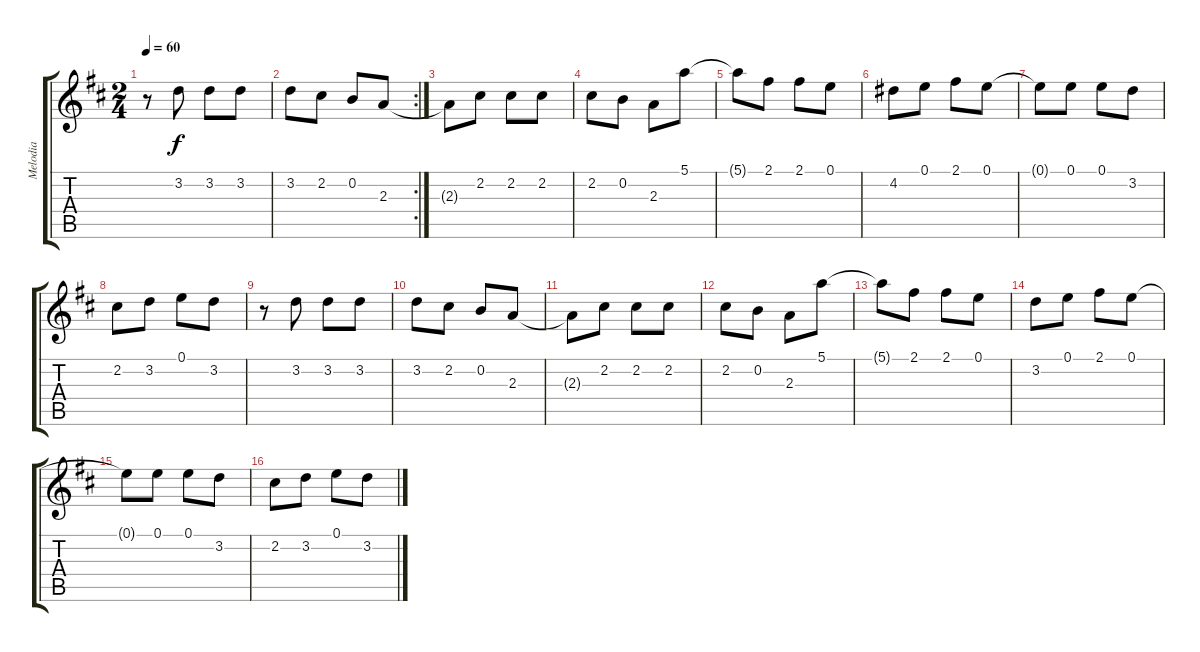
\track ("Melodia" "Melodia") {instrument acousticguitarnylon}
\staff {score tabs}
\tuning (E4 B3 G3 D3 A2 E2) {hide}
\ts (2 4)
\tempo 60
\clef g2
\ks d
r.8{dy f} 3.2.8 3.2.8 3.2.8 |
\rc 2
3.2.8 2.2.8 0.2.8 2.3.8 |
2.3{t}.8 2.2.8 2.2.8 2.2.8 |
2.2.8 0.2.8 2.3.8 5.1.8 |
5.1{t}.8 2.1.8 2.1.8 0.1.8 |
4.2.8 0.1.8 2.1.8 0.1.8 |
0.1{t}.8 0.1.8 0.1.8 3.2.8 |
2.2.8 3.2.8 0.1.8 3.2.8 |
r.8 3.2.8 3.2.8 3.2.8 |
3.2.8 2.2.8 0.2.8 2.3.8 |
2.3{t}.8 2.2.8 2.2.8 2.2.8 |
2.2.8 0.2.8 2.3.8 5.1.8 |
5.1{t}.8 2.1.8 2.1.8 0.1.8 |
3.2.8 0.1.8 2.1.8 0.1.8 |
0.1{t}.8 0.1.8 0.1.8 3.2.8 |
2.2.8 3.2.8 0.1.8 3.2.8
